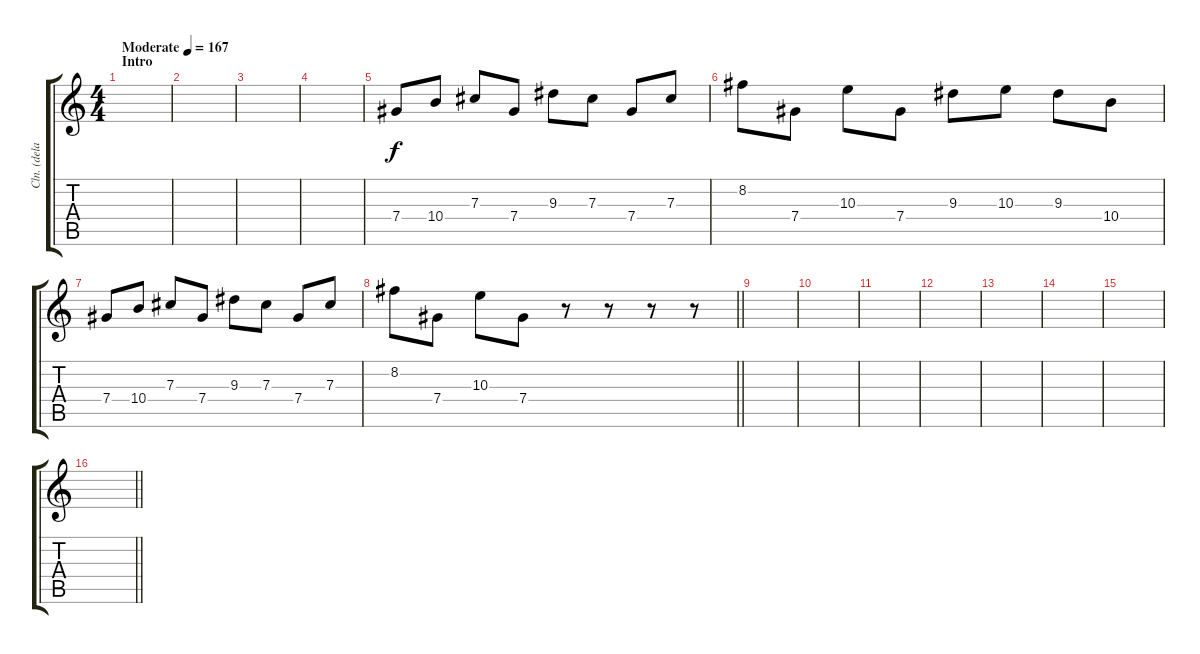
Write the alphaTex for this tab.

\track ("Cln. (delayed) Rhytm Guitar [R]" "Cln. (dela") {instrument electricguitarclean}
\staff {score tabs}
\tuning (Eb4 Bb3 Gb3 Db3 Ab2 Db2) {hide}
\ts (4 4)
\section ("" "Intro")
\tempo (167 "Moderate")
\clef g2
\ks c
|
|
|
|
7.4.8 10.4.8 7.3.8 7.4.8 9.3.8 7.3.8 7.4.8 7.3.8 |
8.2.8 7.4.8 10.3.8 7.4.8 9.3.8 10.3.8 9.3.8 10.4.8 |
7.4.8 10.4.8 7.3.8 7.4.8 9.3.8 7.3.8 7.4.8 7.3.8 |
\barLineRight lightlight
8.2.8 7.4.8 10.3.8 7.4.8 r.8 r.8 r.8 r.8 |
|
|
|
|
|
|
|
\barLineRight lightlight
